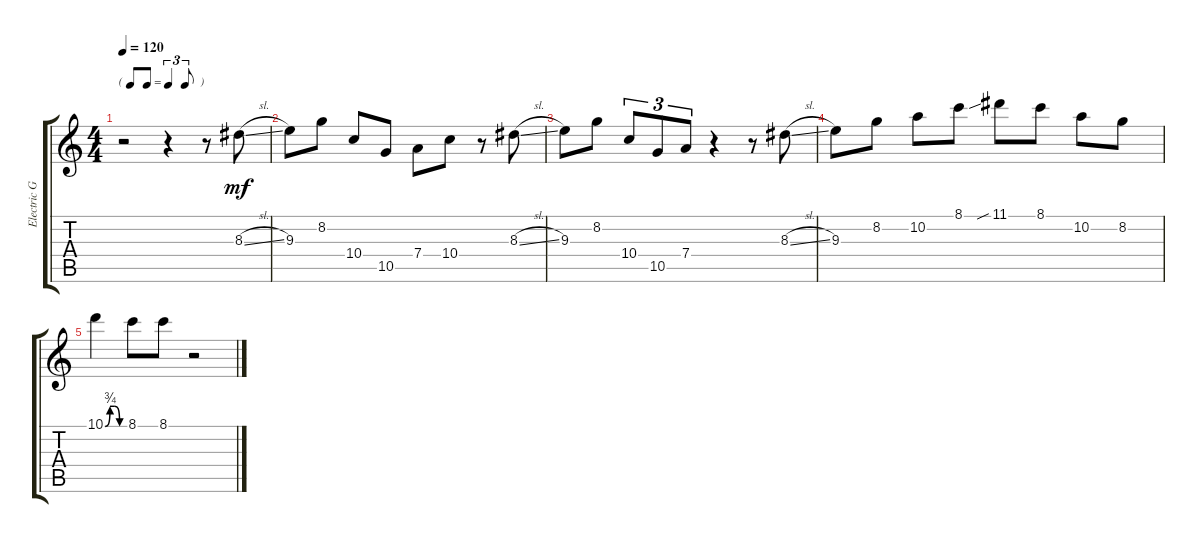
\track ("Electric Guitar" "Electric G") {instrument electricguitarclean}
\staff {score tabs}
\tuning (E4 B3 G3 D3 A2 E2) {hide}
\ts (4 4)
\tf triplet8th
\tempo 120
\clef g2
\ks c
r.2{dy mf instrument electricguitarclean} r.4 r.8 8.3{sl}.8 |
9.3.8 8.2.8 10.4.8 10.5.8 7.4.8 10.4.8 r.8 8.3{sl}.8 |
9.3.8 8.2.8 10.4.8{tu (3 2)} 10.5.8{tu (3 2)} 7.4.8{tu (3 2)} r.4 r.8 8.3{sl}.8 |
9.3.8 8.2.8 10.2.8 8.1.8 11.1{sib}.8 8.1.8 10.2.8 8.2.8 |
10.1{be (custom 0 0 15 3 30 3 45 0 60 0)}.4 8.1.8 8.1.8 r.2
